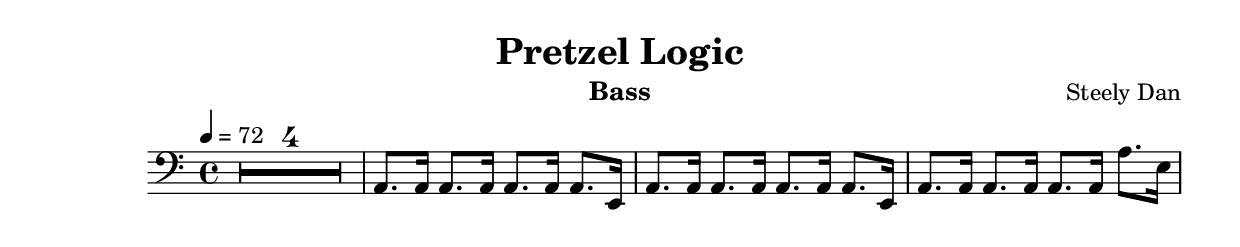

\version "2.12.3"

\header {
	title = "Pretzel Logic"
	composer = "Steely Dan"
	instrument = "Bass"
}

\score{
	<<
	\new Staff {
	\set Staff.midiInstrument = #"electric bass (finger)"
	\time 4/4
	\tempo 4=72
	\clef bass {
		\relative c {
			\compressFullBarRests
			\override MultiMeasureRest #'expand-limit = #2
			R1*4
			a8. a16 a8. a16 a8. a16 a8. e16
			a8. a16 a8. a16 a8. a16 a8. e16
			a8. a16 a8. a16 a8. a16 a'8. e16
		}
	}}
	>>
	\layout { }
	\midi { }
}
